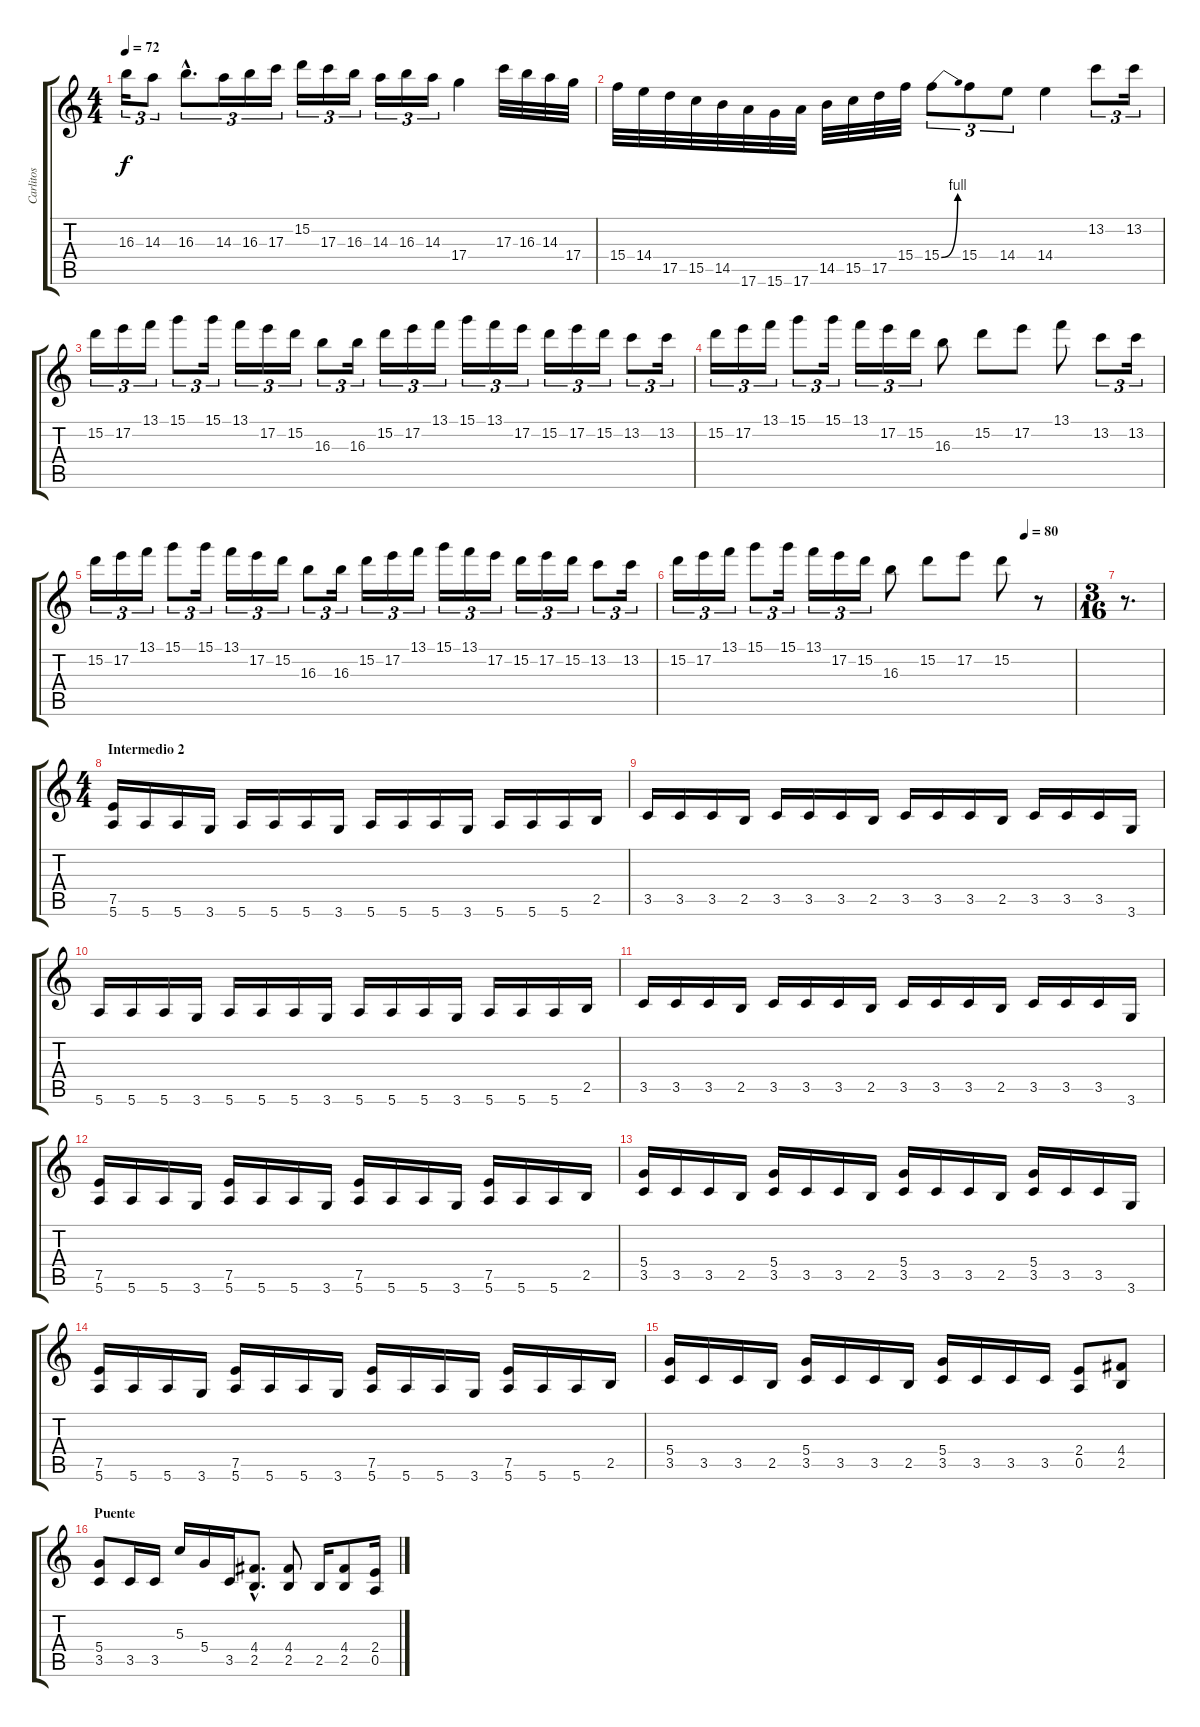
\track ("Carlitos" "Carlitos") {instrument distortionguitar}
\staff {score tabs}
\tuning (E4 B3 G3 D3 A2 E2) {hide}
\ts (4 4)
\tempo 72
\clef g2
\ks c
16.3{t}.16{tu (3 2) dy f} 14.3.8{tu (3 2)} 16.3{hac}.8{d tu (3 2)} 14.3.16{tu (3 2)} 16.3.16{tu (3 2)} 17.3.16{tu (3 2)} 15.2.16{tu (3 2)} 17.3.16{tu (3 2)} 16.3.16{tu (3 2)} 14.3.16{tu (3 2)} 16.3.16{tu (3 2)} 14.3.16{tu (3 2)} 17.4.4 17.3.32 16.3.32 14.3.32 17.4.32 |
15.4.32 14.4.32 17.5.32 15.5.32 14.5.32 17.6.32 15.6.32 17.6.32 14.5.32 15.5.32 17.5.32 15.4.32 15.4{be (bend 0 0 60 4)}.8{tu (3 2)} 15.4.8{tu (3 2)} 14.4.8{tu (3 2)} 14.4.4 13.2.8{tu (3 2)} 13.2.16{tu (3 2)} |
15.2.16{tu (3 2)} 17.2.16{tu (3 2)} 13.1.16{tu (3 2)} 15.1.8{tu (3 2)} 15.1.16{tu (3 2)} 13.1.16{tu (3 2)} 17.2.16{tu (3 2)} 15.2.16{tu (3 2)} 16.3.8{tu (3 2)} 16.3.16{tu (3 2)} 15.2.16{tu (3 2)} 17.2.16{tu (3 2)} 13.1.16{tu (3 2)} 15.1.16{tu (3 2)} 13.1.16{tu (3 2)} 17.2.16{tu (3 2)} 15.2.16{tu (3 2)} 17.2.16{tu (3 2)} 15.2.16{tu (3 2)} 13.2.8{tu (3 2)} 13.2.16{tu (3 2)} |
15.2.16{tu (3 2)} 17.2.16{tu (3 2)} 13.1.16{tu (3 2)} 15.1.8{tu (3 2)} 15.1.16{tu (3 2)} 13.1.16{tu (3 2)} 17.2.16{tu (3 2)} 15.2.16{tu (3 2)} 16.3.8 15.2.8 17.2.8 13.1.8 13.2.8{tu (3 2)} 13.2.16{tu (3 2)} |
15.2.16{tu (3 2)} 17.2.16{tu (3 2)} 13.1.16{tu (3 2)} 15.1.8{tu (3 2)} 15.1.16{tu (3 2)} 13.1.16{tu (3 2)} 17.2.16{tu (3 2)} 15.2.16{tu (3 2)} 16.3.8{tu (3 2)} 16.3.16{tu (3 2)} 15.2.16{tu (3 2)} 17.2.16{tu (3 2)} 13.1.16{tu (3 2)} 15.1.16{tu (3 2)} 13.1.16{tu (3 2)} 17.2.16{tu (3 2)} 15.2.16{tu (3 2)} 17.2.16{tu (3 2)} 15.2.16{tu (3 2)} 13.2.8{tu (3 2)} 13.2.16{tu (3 2)} |
\tempo (80 0.875)
15.2.16{tu (3 2)} 17.2.16{tu (3 2)} 13.1.16{tu (3 2)} 15.1.8{tu (3 2)} 15.1.16{tu (3 2)} 13.1.16{tu (3 2)} 17.2.16{tu (3 2)} 15.2.16{tu (3 2)} 16.3.8 15.2.8 17.2.8 15.2.8 r.8{volume 14} |
\ts (3 16)
r.8{d} |
\ts (4 4)
\section ("" "Intermedio 2")
(7.5 5.6).16 5.6.16 5.6.16 3.6.16 5.6.16 5.6.16 5.6.16 3.6.16 5.6.16 5.6.16 5.6.16 3.6.16 5.6.16 5.6.16 5.6.16 2.5.16 |
3.5.16 3.5.16 3.5.16 2.5.16 3.5.16 3.5.16 3.5.16 2.5.16 3.5.16 3.5.16 3.5.16 2.5.16 3.5.16 3.5.16 3.5.16 3.6.16 |
5.6.16 5.6.16 5.6.16 3.6.16 5.6.16 5.6.16 5.6.16 3.6.16 5.6.16 5.6.16 5.6.16 3.6.16 5.6.16 5.6.16 5.6.16 2.5.16 |
3.5.16 3.5.16 3.5.16 2.5.16 3.5.16 3.5.16 3.5.16 2.5.16 3.5.16 3.5.16 3.5.16 2.5.16 3.5.16 3.5.16 3.5.16 3.6.16 |
(7.5 5.6).16 5.6.16 5.6.16 3.6.16 (7.5 5.6).16 5.6.16 5.6.16 3.6.16 (7.5 5.6).16 5.6.16 5.6.16 3.6.16 (7.5 5.6).16 5.6.16 5.6.16 2.5.16 |
(5.4 3.5).16 3.5.16 3.5.16 2.5.16 (5.4 3.5).16 3.5.16 3.5.16 2.5.16 (5.4 3.5).16 3.5.16 3.5.16 2.5.16 (5.4 3.5).16 3.5.16 3.5.16 3.6.16 |
(7.5 5.6).16 5.6.16 5.6.16 3.6.16 (7.5 5.6).16 5.6.16 5.6.16 3.6.16 (7.5 5.6).16 5.6.16 5.6.16 3.6.16 (7.5 5.6).16 5.6.16 5.6.16 2.5.16 |
(5.4 3.5).16 3.5.16 3.5.16 2.5.16 (5.4 3.5).16 3.5.16 3.5.16 2.5.16 (5.4 3.5).16 3.5.16 3.5.16 3.5.16 (2.4 0.5).8 (4.4 2.5).8 |
\section ("" "Puente")
(5.4 3.5).8 3.5.16 3.5.16 5.3.16 5.4.16 3.5.16 (4.4{hac} 2.5{hac}).8{d} (4.4 2.5).8 2.5.16 (4.4 2.5).8 (2.4 0.5).16
